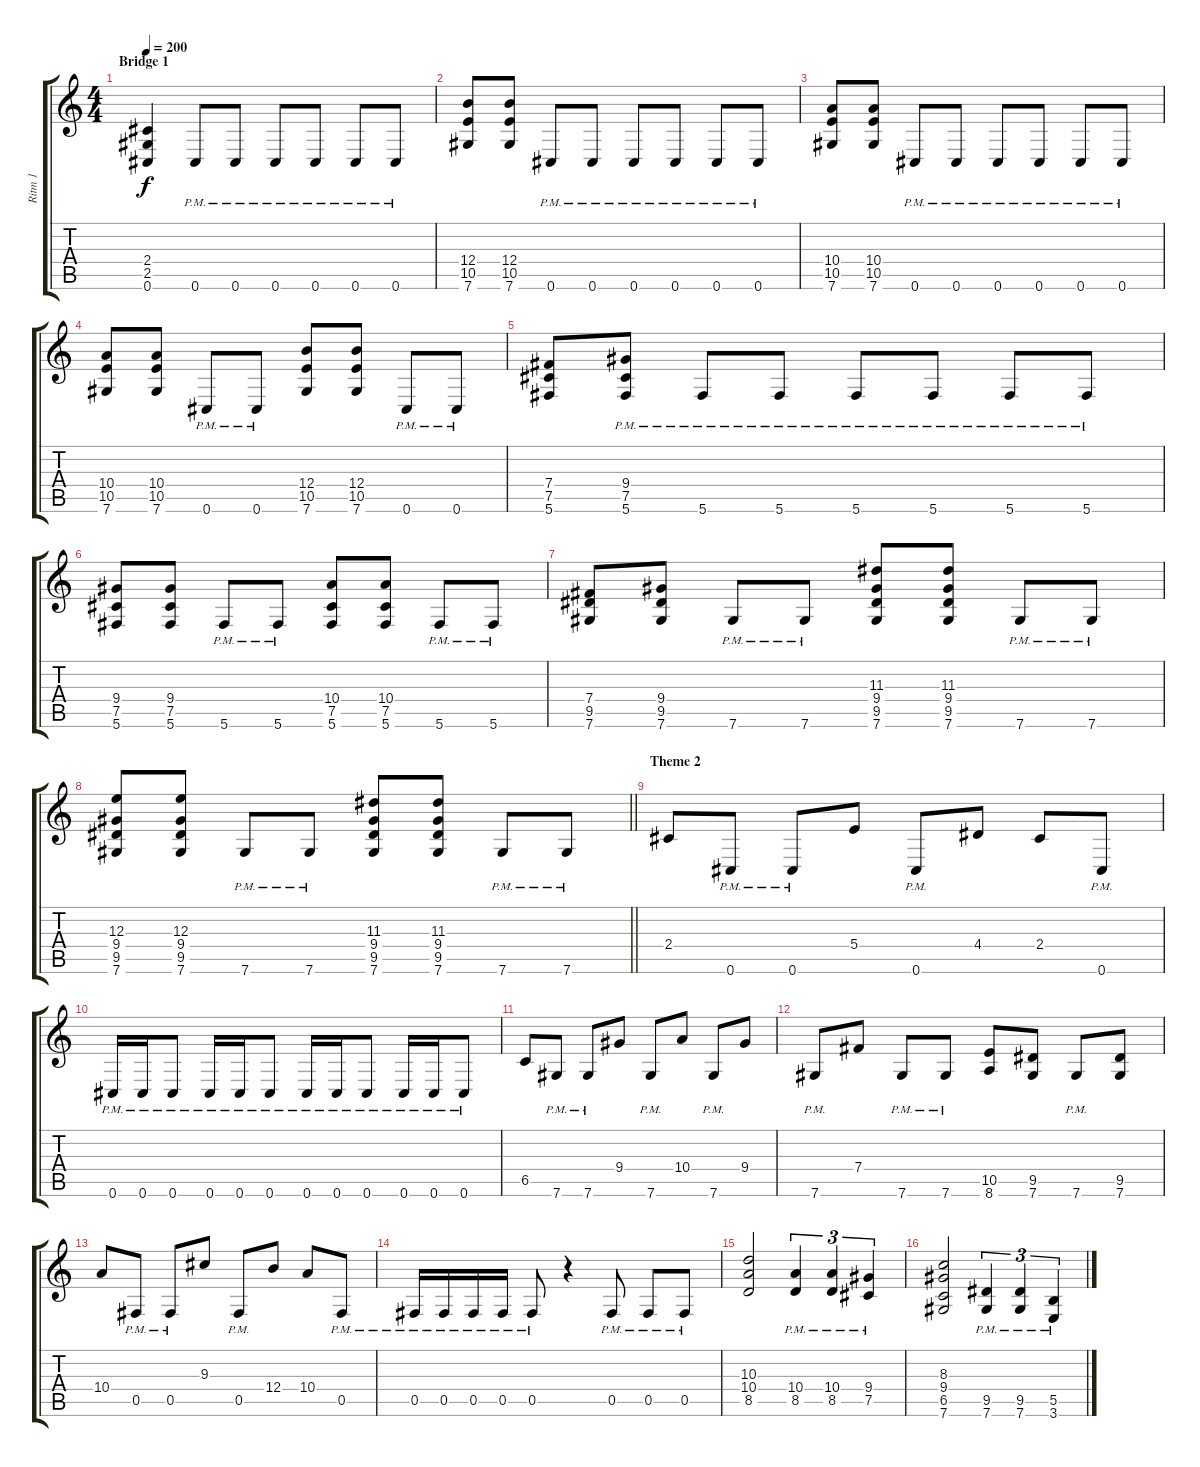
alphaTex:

\track ("Ritm 1" "Ritm 1") {instrument distortionguitar}
\staff {score tabs}
\tuning (Db4 Ab3 E3 B2 Gb2 Db2) {hide}
\ts (4 4)
\section ("" "Bridge 1")
\tempo 200
\clef g2
\ks c
(2.4 2.5 0.6).4{dy f} 0.6{pm}.8 0.6{pm}.8 0.6{pm}.8 0.6{pm}.8 0.6{pm}.8 0.6{pm}.8 |
(12.4 10.5 7.6).8 (12.4 10.5 7.6).8 0.6{pm}.8 0.6{pm}.8 0.6{pm}.8 0.6{pm}.8 0.6{pm}.8 0.6{pm}.8 |
(10.4 10.5 7.6).8 (10.4 10.5 7.6).8 0.6{pm}.8 0.6{pm}.8 0.6{pm}.8 0.6{pm}.8 0.6{pm}.8 0.6{pm}.8 |
(10.4 10.5 7.6).8 (10.4 10.5 7.6).8 0.6{pm}.8 0.6{pm}.8 (12.4 10.5 7.6).8 (12.4 10.5 7.6).8 0.6{pm}.8 0.6{pm}.8 |
(7.4 7.5 5.6).8 (9.4 7.5 5.6{pm}).8 5.6{pm}.8 5.6{pm}.8 5.6{pm}.8 5.6{pm}.8 5.6{pm}.8 5.6{pm}.8 |
(9.4 7.5 5.6).8 (9.4 7.5 5.6).8 5.6{pm}.8 5.6{pm}.8 (10.4 7.5 5.6).8 (10.4 7.5 5.6).8 5.6{pm}.8 5.6{pm}.8 |
(7.4 9.5 7.6).8 (9.4 9.5 7.6).8 7.6{pm}.8 7.6{pm}.8 (11.3 9.4 9.5 7.6).8 (11.3 9.4 9.5 7.6).8 7.6{pm}.8 7.6{pm}.8 |
\barLineRight lightlight
(12.3 9.4 9.5 7.6).8 (12.3 9.4 9.5 7.6).8 7.6{pm}.8 7.6{pm}.8 (11.3 9.4 9.5 7.6).8 (11.3 9.4 9.5 7.6).8 7.6{pm}.8 7.6{pm}.8 |
\section ("" "Theme 2")
2.4.8 0.6{pm}.8 0.6{pm}.8 5.4.8 0.6{pm}.8 4.4.8 2.4.8 0.6{pm}.8 |
0.6{pm}.16 0.6{pm}.16 0.6{pm}.8 0.6{pm}.16 0.6{pm}.16 0.6{pm}.8 0.6{pm}.16 0.6{pm}.16 0.6{pm}.8 0.6{pm}.16 0.6{pm}.16 0.6{pm}.8 |
6.5.8 7.6{pm}.8 7.6{pm}.8 9.4.8 7.6{pm}.8 10.4.8 7.6{pm}.8 9.4.8 |
7.6{pm}.8 7.4.8 7.6{pm}.8 7.6{pm}.8 (10.5 8.6).8 (9.5 7.6).8 7.6{pm}.8 (9.5 7.6).8 |
10.4.8 0.5{pm}.8 0.5{pm}.8 9.3.8 0.5{pm}.8 12.4.8 10.4.8 0.5{pm}.8 |
0.5{pm}.16 0.5{pm}.16 0.5{pm}.16 0.5{pm}.16 0.5{pm}.8 r.4 0.5{pm}.8 0.5{pm}.8 0.5{pm}.8 |
(10.3 10.4 8.5).2 (10.4{pm} 8.5{pm}).4{tu (3 2)} (10.4{pm} 8.5{pm}).4{tu (3 2)} (9.4{pm} 7.5{pm}).4{tu (3 2)} |
(8.3 9.4 6.5 7.6).2 (9.5{pm} 7.6{pm}).4{tu (3 2)} (9.5{pm} 7.6{pm}).4{tu (3 2)} (5.5{pm} 3.6{pm}).4{tu (3 2)}
